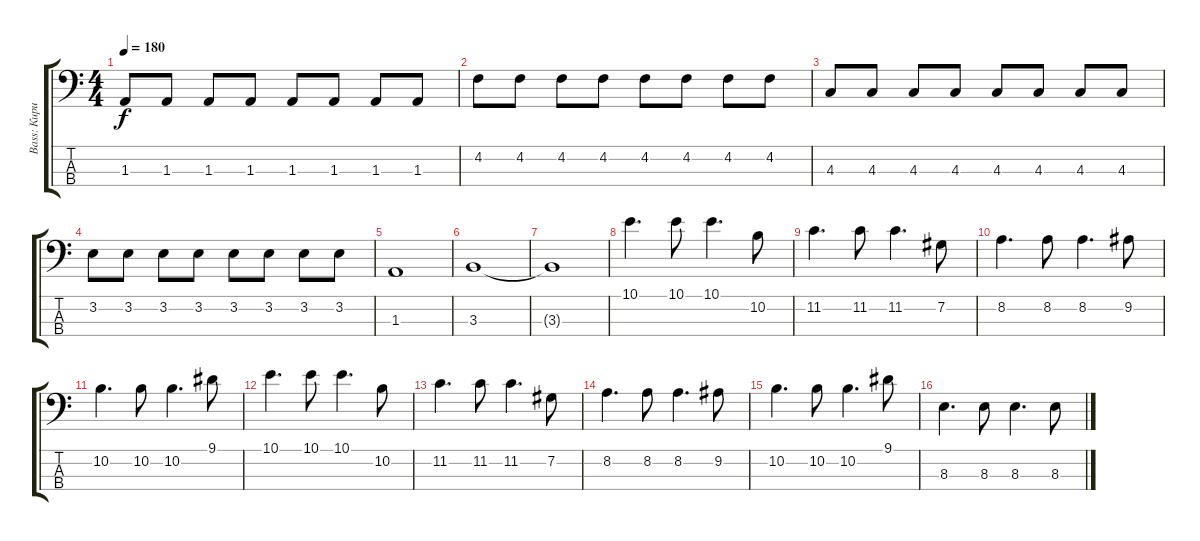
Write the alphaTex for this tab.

\track ("Bass: Кирилл" "Bass: Кири") {instrument electricbasspick}
\staff {score tabs}
\tuning (Gb2 Db2 Ab1 Eb1) {hide}
\ts (4 4)
\tempo 180
\clef f4
\ks c
1.3.8{dy f} 1.3.8 1.3.8 1.3.8 1.3.8 1.3.8 1.3.8 1.3.8 |
4.2.8 4.2.8 4.2.8 4.2.8 4.2.8 4.2.8 4.2.8 4.2.8 |
4.3.8 4.3.8 4.3.8 4.3.8 4.3.8 4.3.8 4.3.8 4.3.8 |
3.2.8 3.2.8 3.2.8 3.2.8 3.2.8 3.2.8 3.2.8 3.2.8 |
1.3.1 |
3.3.1 |
3.3{t}.1 |
10.1.4{d} 10.1.8 10.1.4{d} 10.2.8 |
11.2.4{d} 11.2.8 11.2.4{d} 7.2.8 |
8.2.4{d} 8.2.8 8.2.4{d} 9.2.8 |
10.2.4{d} 10.2.8 10.2.4{d} 9.1.8 |
10.1.4{d} 10.1.8 10.1.4{d} 10.2.8 |
11.2.4{d} 11.2.8 11.2.4{d} 7.2.8 |
8.2.4{d} 8.2.8 8.2.4{d} 9.2.8 |
10.2.4{d} 10.2.8 10.2.4{d} 9.1.8 |
8.3.4{d} 8.3.8 8.3.4{d} 8.3.8
